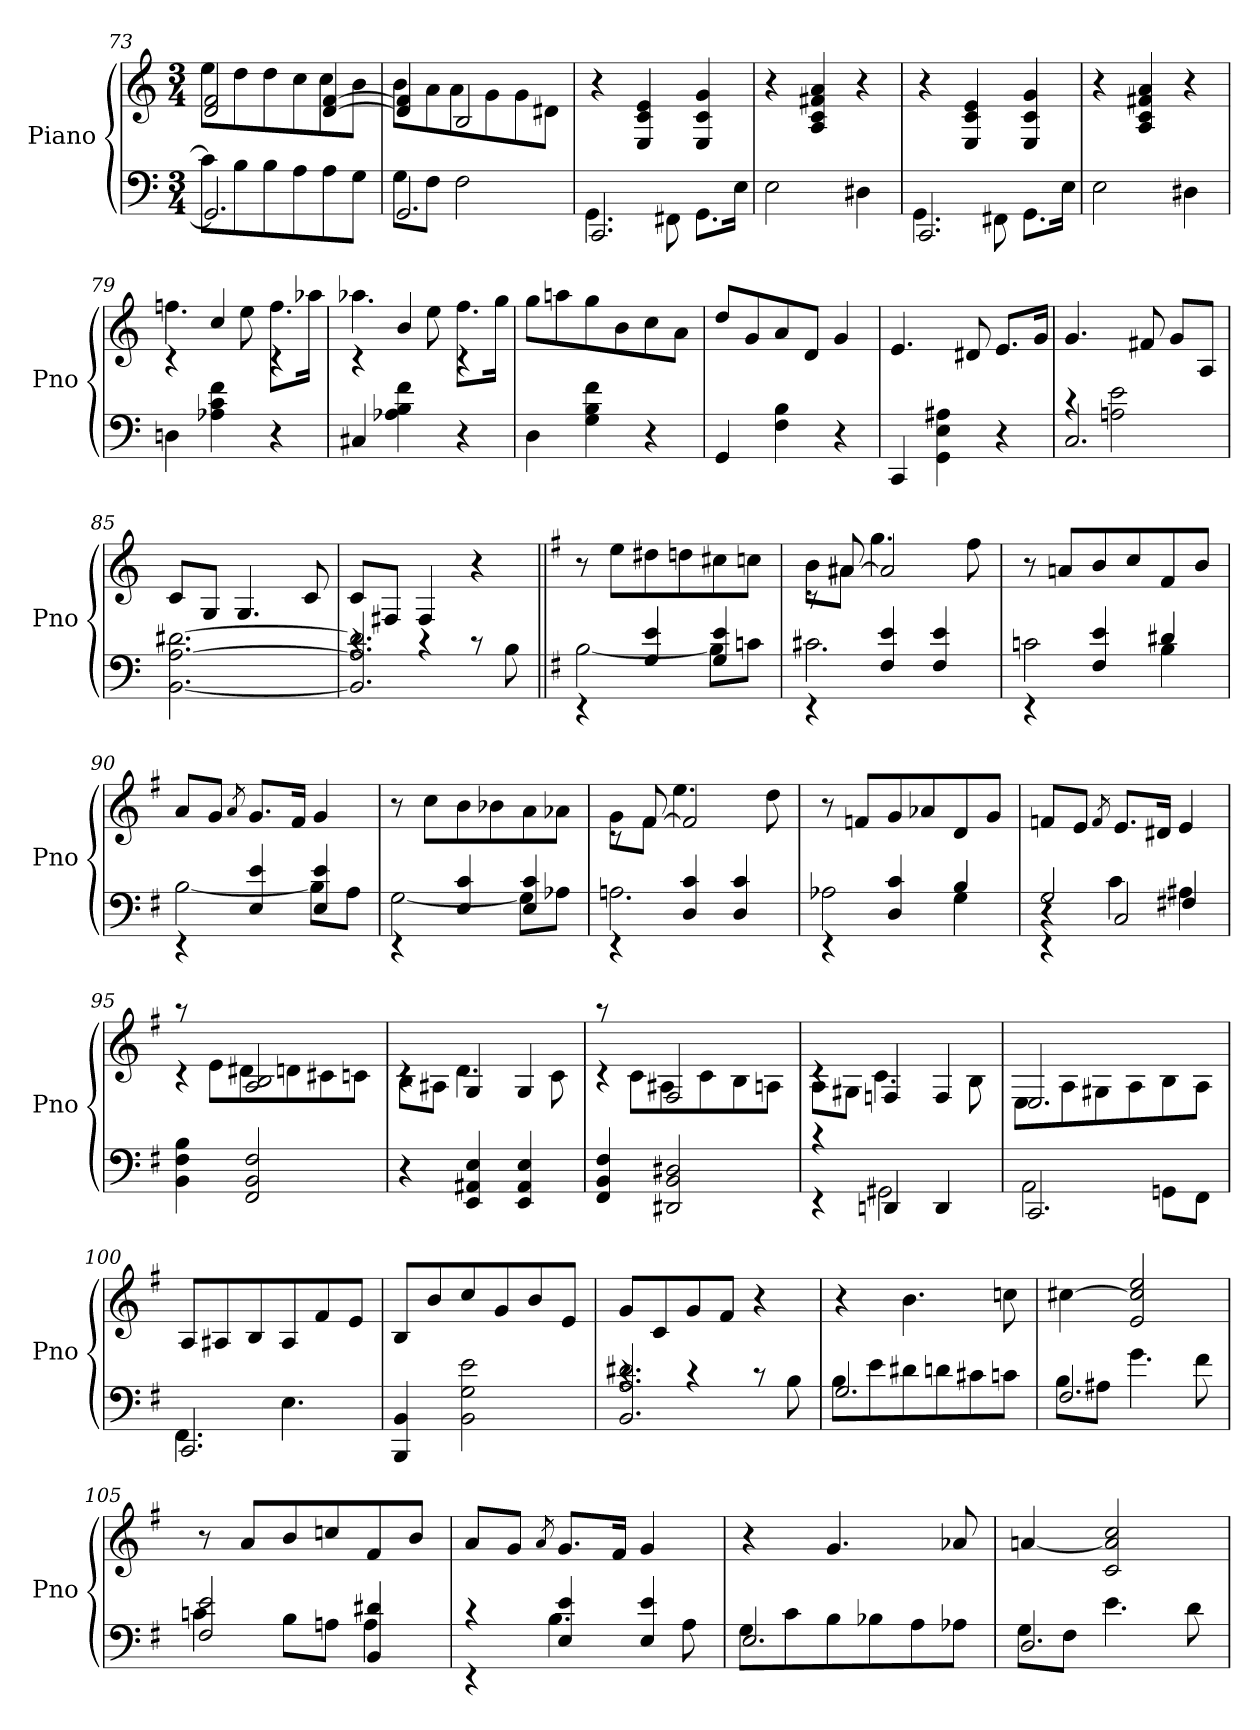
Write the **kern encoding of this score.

**kern	**kern
*part1	*part1
*staff2	*staff1
*I"Piano	*
*I'Pno	*
*clefF4	*clefG2
*k[]	*k[]
*M3/4	*M3/4
=73	=73
*^	*^
2.GG]	8cL]	2d 2f	8eeL
.	8B	.	8dd
.	8B	.	8dd
.	8A	.	8cc
.	8A	[4d [4f	8cc
.	8GJ	.	8bJ
=74	=74	=74	=74
2.GG	8GL	4d] 4f]	8bL
.	8FJ	.	8a
.	2F	2B	8a
.	.	.	8g
.	.	.	8g
.	.	.	8d#XJ
*	*	*v	*v
=75	=75	=75
2.CC	4.GG	4r
.	.	4E 4c 4e
.	8FF#X	.
.	8.GGL	4E 4c 4g
.	16EJk	.
*v	*v	*
=76	=76
2E	4r
.	4A 4c 4f#X 4a
4D#X	4r
=77	=77
*^	*
2.CC	4.GG	4r
.	.	4E 4c 4e
.	8FF#X	.
.	8.GGL	4E 4c 4g
.	16EJk	.
*v	*v	*
=78	=78
2E	4r
.	4A 4c 4f#X 4a
4D#X	4r
=79	=79
*	*^
4Dn	4rc	4.ffn
4A-X 4c 4f	4cc	.
.	.	8ee
4r	4rc	8.ffL
.	.	16aa-XJk
=80	=80	=80
4C#X	4rc	4.aa-X
4A-X 4B 4f	4b	.
.	.	8ee
4r	4rc	8.ffL
.	.	16ggJk
*	*v	*v
=81	=81
4D	8ggL
.	8aan
4G 4B 4f	8gg
.	8b
4r	8cc
.	8aJ
=82	=82
4GG	8ddL
.	8g
4F 4B	8a
.	8dJ
4r	4g
=83	=83
4CC	4.e
4GG 4E 4A#X	.
.	8d#X
4r	8.eL
.	16gJk
=84	=84
*^	*
2.C	4rc	4.g
.	2An 2e	.
.	.	8f#X
.	.	8gL
.	.	8AJ
*v	*v	*
=85	=85
[2.BB [2.A [2.d#X	8cL
.	8GJ
.	4.G
.	8c
=86	=86
*^	*
2.BB] 2.A] 2.d#]	4rc	8cL
.	.	8F#XJ
.	4rc	4F#
.	8rc	4r
.	8B	.
=87||	=87||	=87||
*k[f#]	*	*k[f#]
4rEE	[2B	8r
.	.	8eeL
4G 4e	.	8dd#X
.	.	8ddn
4G 4e	8BL]	8cc#X
.	8cnJ	8ccnJ
=88	=88	=88
*	*	*^
4rEE	2.c#X	8rc	8bL
.	.	[8a#X	8a#XJ
4F# 4e	.	2a#]	4.gg
4F# 4e	.	.	.
.	.	.	8ff#
*	*	*v	*v
=89	=89	=89
4rEE	2cn	8r
.	.	8anL
4F# 4e	.	8b
.	.	8cc
4d#X	4B	8f#
.	.	8bJ
=90	=90	=90
4rEE	[2B	8aL
.	.	8gJ
.	.	8qa/
4E 4e	.	8.gL
.	.	16f#Jk
4E 4e	8BL]	4g
.	8AJ	.
=91	=91	=91
4rEE	[2G	8r
.	.	8ccL
4E 4c	.	8b
.	.	8b-X
4E 4c	8GL]	8a
.	8A-XJ	8a-XJ
=92	=92	=92
*	*	*^
4rEE	2.An	8rc	8gL
.	.	[8f#	8f#J
4D 4c	.	2f#]	4.ee
4D 4c	.	.	.
.	.	.	8dd
*	*	*v	*v
=93	=93	=93
4rEE	2A-X	8r
.	.	8fnL
4D 4c	.	8g
.	.	8a-X
4B	4G	8d
.	.	8gJ
=94	=94	=94
*	*^	*
4r	4rEE	2G	8fnL
.	.	.	8eJ
.	.	.	8qf/
2C/	4c	.	8.eL
.	.	.	16d#XJk
.	4A#X	4F#X	4e
*v	*v	*v	*
=95	=95
*	*^
4BB 4F# 4B	4rc	8raa
.	.	8eL
2FF# 2BB 2F#	2A 2B	8d#X
.	.	8dn
.	.	8c#X
.	.	8cnJ
=96	=96	=96
4r	4rc	8BL
.	.	8A#XJ
4EE 4AA#X 4E	4G	4.d
4EE 4AA# 4E	4G	.
.	.	8c
=97	=97	=97
4FF# 4BB 4F#	4rc	8raa
.	.	8cL
2DD#X 2BB 2D#X	2F#	8A#X
.	.	8c
.	.	8B
.	.	8AnJ
=98	=98	=98
*^	*	*
4rEE	4rc	4rc	8AL
.	.	.	8G#XJ
4DDn	2GG#X	4Fn	4.c
4DD	.	4F	.
.	.	.	8B
=99	=99	=99	=99
2.CC	2AA	2.E	8EL
.	.	.	8A
.	.	.	8G#X
.	.	.	8A
.	8GGnL	.	8B
.	8FF#J	.	8AJ
*	*	*v	*v
=100	=100	=100
2.CC	4.FF#	8AL
.	.	8A#X
.	.	8B
.	4.E	8A#
.	.	8f#
.	.	8eJ
*v	*v	*
=101	=101
4BBB 4BB	8BL
.	8b
2BB 2G 2e	8cc
.	8g
.	8b
.	8eJ
=102	=102
*^	*
2.BB 2.A 2.d#X	4rc	8gL
.	.	8c
.	4rc	8g
.	.	8f#J
.	8rc	4r
.	8B	.
=103	=103	=103
2.G	8BL	4r
.	8e	.
.	8d#X	4.b
.	8dn	.
.	8c#X	.
.	8cnJ	8ccn
=104	=104	=104
2.F#	8BL	[4cc#X
.	8A#XJ	.
.	4.g	2e 2cc#] 2ee
.	8f#	.
=105	=105	=105
2F# 2e	4cn	8r
.	.	8aL
.	8BL	8b
.	8AnJ	8ccn
4BB 4d#X	4A	8f#
.	.	8bJ
=106	=106	=106
4rEE	4rc	8aL
.	.	8gJ
.	.	8qa/
4E 4e	4.B	8.gL
.	.	16f#Jk
4E 4e	.	4g
.	8A	.
=107	=107	=107
2.E	8GL	4r
.	8c	.
.	8B	4.g
.	8B-X	.
.	8A	.
.	8A-XJ	8a-X
=108	=108	=108
2.D	8GL	[4an
.	8F#J	.
.	4.e	2c 2a] 2cc
.	8d	.
*v	*v	*
=	=
*-	*-
